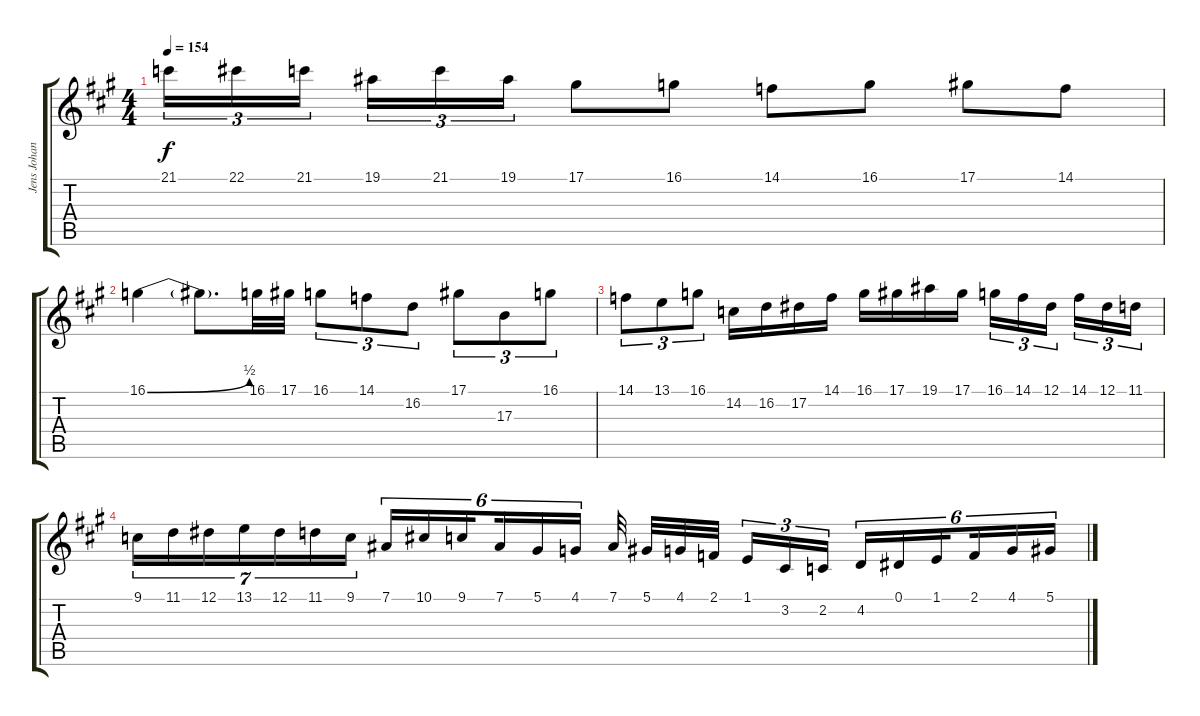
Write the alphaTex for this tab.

\track ("Jens Johansson II" "Jens Johan") {instrument lead1square}
\staff {score tabs}
\tuning (Eb4 Bb3 Gb3 Db3 Ab2 Eb2) {hide}
\ts (4 4)
\tempo 154
\clef g2
\ks a
21.1{t}.16{tu (3 2) dy f} 22.1.16{tu (3 2)} 21.1.16{tu (3 2) beam splitsecondary} 19.1.16{tu (3 2)} 21.1.16{tu (3 2)} 19.1.16{tu (3 2)} 17.1.8 16.1.8 14.1.8 16.1.8 17.1.8 14.1.8 |
16.1{be (bend 0 0 60 2)}.4 16.1{t}.8{d} 16.1.32 17.1.32 16.1.8{tu (3 2)} 14.1.8{tu (3 2)} 16.2.8{tu (3 2)} 17.1.8{tu (3 2)} 17.3.8{tu (3 2)} 16.1.8{tu (3 2)} |
14.1.8{tu (3 2)} 13.1.8{tu (3 2)} 16.1.8{tu (3 2)} 14.2.16 16.2.16 17.2.16 14.1.16 16.1.16 17.1.16 19.1.16 17.1.16 16.1.16{tu (3 2)} 14.1.16{tu (3 2)} 12.1.16{tu (3 2) beam splitsecondary} 14.1.16{tu (3 2)} 12.1.16{tu (3 2)} 11.1.16{tu (3 2)} |
9.1.16{tu (7 4)} 11.1.16{tu (7 4)} 12.1.16{tu (7 4)} 13.1.16{tu (7 4)} 12.1.16{tu (7 4)} 11.1.16{tu (7 4)} 9.1.16{tu (7 4)} 7.1.16{tu (6 4)} 10.1.16{tu (6 4)} 9.1.16{tu (6 4) beam splitsecondary} 7.1.16{tu (6 4)} 5.1.16{tu (6 4)} 4.1.16{tu (6 4)} 7.1.32 5.1.32 4.1.32 2.1.32{beam splitsecondary} 1.1.16{tu (3 2)} 3.2.16{tu (3 2)} 2.2.16{tu (3 2)} 4.2.16{tu (6 4)} 0.1.16{tu (6 4)} 1.1.16{tu (6 4) beam splitsecondary} 2.1.16{tu (6 4)} 4.1.16{tu (6 4)} 5.1.16{tu (6 4)}
